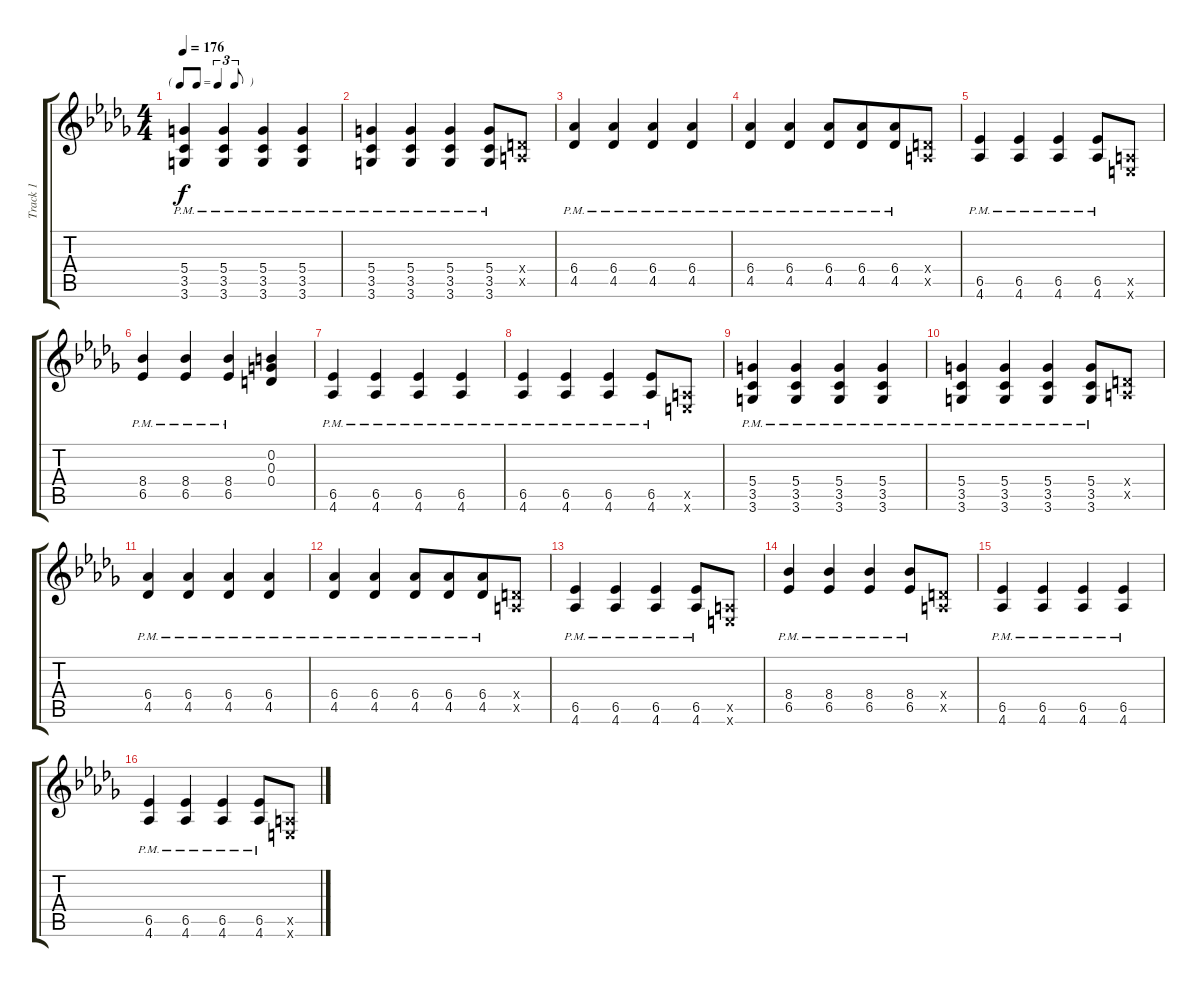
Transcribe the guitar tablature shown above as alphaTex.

\track ("Track 1" "Track 1") {instrument distortionguitar}
\staff {score tabs}
\tuning (E4 B3 G3 D3 A2 E2) {hide}
\ts (4 4)
\tf triplet8th
\tempo 176
\clef g2
\ks db
(5.4{pm} 3.5{pm} 3.6{pm}).4{dy f} (5.4{pm} 3.5{pm} 3.6{pm}).4 (5.4{pm} 3.5{pm} 3.6{pm}).4 (5.4{pm} 3.5{pm} 3.6{pm}).4 |
(5.4{pm} 3.5{pm} 3.6{pm}).4 (5.4{pm} 3.5{pm} 3.6{pm}).4 (5.4{pm} 3.5{pm} 3.6{pm}).4 (5.4{pm} 3.5{pm} 3.6{pm}).8 (0.4{x} 0.5{x}).8 |
(6.4{pm} 4.5{pm}).4 (6.4{pm} 4.5{pm}).4 (6.4{pm} 4.5{pm}).4 (6.4{pm} 4.5{pm}).4 |
(6.4{pm} 4.5{pm}).4 (6.4{pm} 4.5{pm}).4 (6.4{pm} 4.5{pm}).8 (6.4{pm} 4.5{pm}).8{beam merge} (6.4{pm} 4.5{pm}).8 (0.4{x} 0.5{x}).8 |
(6.5{pm} 4.6{pm}).4 (6.5{pm} 4.6{pm}).4 (6.5{pm} 4.6{pm}).4 (6.5{pm} 4.6{pm}).8 (0.5{x} 0.6{x}).8 |
(8.4{pm} 6.5{pm}).4 (8.4{pm} 6.5{pm}).4 (8.4{pm} 6.5{pm}).4 (0.2 0.3 0.4).4 |
(6.5{pm} 4.6{pm}).4 (6.5{pm} 4.6{pm}).4 (6.5{pm} 4.6{pm}).4 (6.5{pm} 4.6{pm}).4 |
(6.5{pm} 4.6{pm}).4 (6.5{pm} 4.6{pm}).4 (6.5{pm} 4.6{pm}).4 (6.5{pm} 4.6{pm}).8 (0.5{x} 0.6{x}).8 |
(5.4{pm} 3.5{pm} 3.6{pm}).4 (5.4{pm} 3.5{pm} 3.6{pm}).4 (5.4{pm} 3.5{pm} 3.6{pm}).4 (5.4{pm} 3.5{pm} 3.6{pm}).4 |
(5.4{pm} 3.5{pm} 3.6{pm}).4 (5.4{pm} 3.5{pm} 3.6{pm}).4 (5.4{pm} 3.5{pm} 3.6{pm}).4 (5.4{pm} 3.5{pm} 3.6{pm}).8 (0.4{x} 0.5{x}).8 |
(6.4{pm} 4.5{pm}).4 (6.4{pm} 4.5{pm}).4 (6.4{pm} 4.5{pm}).4 (6.4{pm} 4.5{pm}).4 |
(6.4{pm} 4.5{pm}).4 (6.4{pm} 4.5{pm}).4 (6.4{pm} 4.5{pm}).8 (6.4{pm} 4.5{pm}).8{beam merge} (6.4{pm} 4.5{pm}).8 (0.4{x} 0.5{x}).8 |
(6.5{pm} 4.6{pm}).4 (6.5{pm} 4.6{pm}).4 (6.5{pm} 4.6{pm}).4 (6.5{pm} 4.6{pm}).8 (0.5{x} 0.6{x}).8 |
(8.4{pm} 6.5{pm}).4 (8.4{pm} 6.5{pm}).4 (8.4{pm} 6.5{pm}).4 (8.4{pm} 6.5{pm}).8 (0.4{x} 0.5{x}).8 |
(6.5{pm} 4.6{pm}).4 (6.5{pm} 4.6{pm}).4 (6.5{pm} 4.6{pm}).4 (6.5{pm} 4.6{pm}).4 |
(6.5{pm} 4.6{pm}).4 (6.5{pm} 4.6{pm}).4 (6.5{pm} 4.6{pm}).4 (6.5{pm} 4.6{pm}).8 (0.5{x} 0.6{x}).8
